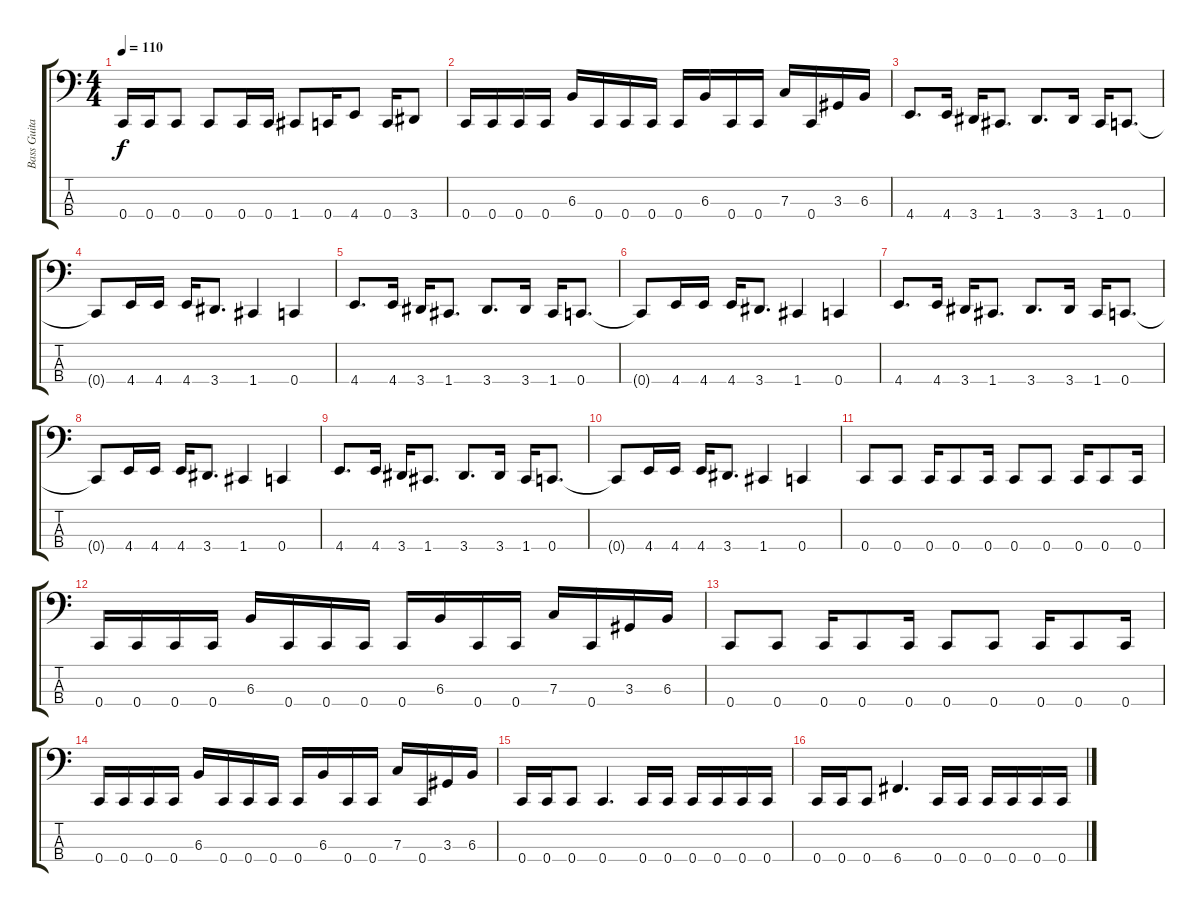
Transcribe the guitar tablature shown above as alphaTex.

\track ("Bass Guitar" "Bass Guita") {instrument electricbasspick}
\staff {score tabs}
\tuning (Eb2 Bb1 F1 C1) {hide}
\ts (4 4)
\tempo 110
\clef f4
\ks c
0.4.16{dy f} 0.4.16 0.4.8 0.4.8 0.4.16 0.4.16 1.4.8 0.4.16 4.4.8 0.4.16 3.4.8 |
0.4.16 0.4.16 0.4.16 0.4.16 6.3.16 0.4.16 0.4.16 0.4.16 0.4.16 6.3.16 0.4.16 0.4.16 7.3.16 0.4.16 3.3.16 6.3.16 |
4.4.8{d} 4.4.16 3.4.16 1.4.8{d} 3.4.8{d} 3.4.16 1.4.16 0.4.8{d} |
0.4{t}.8 4.4.16 4.4.16 4.4.16 3.4.8{d} 1.4.4 0.4.4 |
4.4.8{d} 4.4.16 3.4.16 1.4.8{d} 3.4.8{d} 3.4.16 1.4.16 0.4.8{d} |
0.4{t}.8 4.4.16 4.4.16 4.4.16 3.4.8{d} 1.4.4 0.4.4 |
4.4.8{d} 4.4.16 3.4.16 1.4.8{d} 3.4.8{d} 3.4.16 1.4.16 0.4.8{d} |
0.4{t}.8 4.4.16 4.4.16 4.4.16 3.4.8{d} 1.4.4 0.4.4 |
4.4.8{d} 4.4.16 3.4.16 1.4.8{d} 3.4.8{d} 3.4.16 1.4.16 0.4.8{d} |
0.4{t}.8 4.4.16 4.4.16 4.4.16 3.4.8{d} 1.4.4 0.4.4 |
0.4.8 0.4.8 0.4.16 0.4.8 0.4.16 0.4.8 0.4.8 0.4.16 0.4.8 0.4.16 |
0.4.16 0.4.16 0.4.16 0.4.16 6.3.16 0.4.16 0.4.16 0.4.16 0.4.16 6.3.16 0.4.16 0.4.16 7.3.16 0.4.16 3.3.16 6.3.16 |
0.4.8 0.4.8 0.4.16 0.4.8 0.4.16 0.4.8 0.4.8 0.4.16 0.4.8 0.4.16 |
0.4.16 0.4.16 0.4.16 0.4.16 6.3.16 0.4.16 0.4.16 0.4.16 0.4.16 6.3.16 0.4.16 0.4.16 7.3.16 0.4.16 3.3.16 6.3.16 |
0.4.16 0.4.16 0.4.8 0.4.4{d} 0.4.16 0.4.16 0.4.16 0.4.16 0.4.16 0.4.16 |
0.4.16 0.4.16 0.4.8 6.4.4{d} 0.4.16 0.4.16 0.4.16 0.4.16 0.4.16 0.4.16
